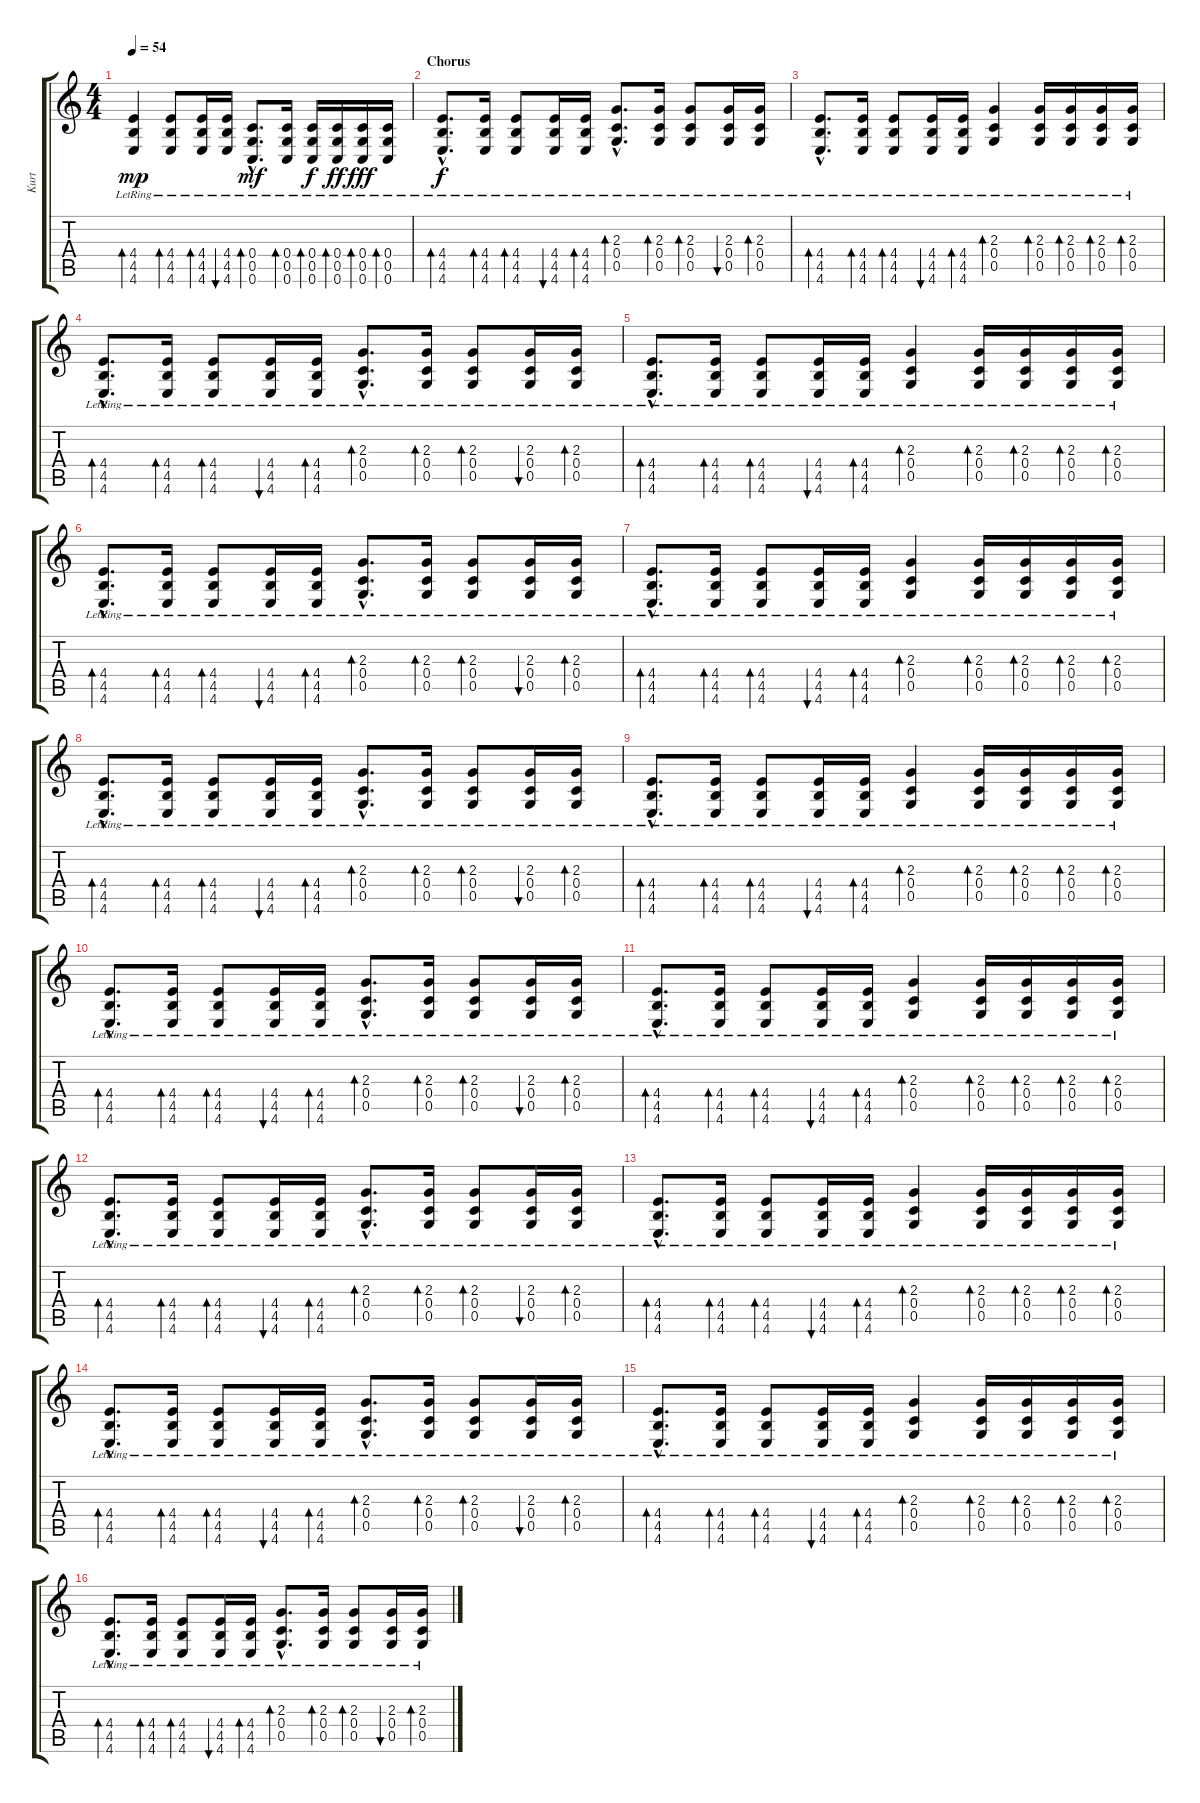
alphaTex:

\track ("Kurt" "Kurt") {instrument acousticguitarsteel}
\staff {score tabs}
\tuning (D4 A3 F3 C3 G2 C2) {hide}
\ts (4 4)
\tempo 54
\clef g2
\ks c
(4.4{lr} 4.5{lr} 4.6{lr}).4{bd 30 dy mp} (4.4{lr} 4.5{lr} 4.6{lr}).8{bd 30} (4.4{lr} 4.5{lr} 4.6{lr}).16{bd 30} (4.4{lr} 4.5{lr} 4.6{lr}).16{bu 30} (0.4{hac lr} 0.5{hac lr} 0.6{hac lr}).8{d bd 30 dy mf} (0.4{lr} 0.5{lr} 0.6{lr}).16{bd 30} (0.4{lr} 0.5{lr} 0.6{lr}).16{bd 30 dy f} (0.4{lr} 0.5{lr} 0.6{lr}).16{bd 30 dy ff} (0.4{lr} 0.5{lr} 0.6{lr}).16{bd 60 dy fff} (0.4{lr} 0.5{lr} 0.6{lr}).16{bd 60} |
\section ("" "Chorus")
(4.4{hac lr} 4.5{hac lr} 4.6{hac lr}).8{d bd 120 dy f} (4.4{lr} 4.5{lr} 4.6{lr}).16{bd 30} (4.4{lr} 4.5{lr} 4.6{lr}).8{bd 30} (4.4{lr} 4.5{lr} 4.6{lr}).16{bu 30} (4.4{lr} 4.5{lr} 4.6{lr}).16{bd 30} (2.3{hac lr} 0.4{hac lr} 0.5{hac lr}).8{d bd 30} (2.3{lr} 0.4{lr} 0.5{lr}).16{bd 30} (2.3{lr} 0.4{lr} 0.5{lr}).8{bd 30} (2.3{lr} 0.4{lr} 0.5{lr}).16{bu 30} (2.3{lr} 0.4{lr} 0.5{lr}).16{bd 30} |
(4.4{hac lr} 4.5{hac lr} 4.6{hac lr}).8{d bd 30} (4.4{lr} 4.5{lr} 4.6{lr}).16{bd 30} (4.4{lr} 4.5{lr} 4.6{lr}).8{bd 30} (4.4{lr} 4.5{lr} 4.6{lr}).16{bu 30} (4.4{lr} 4.5{lr} 4.6{lr}).16{bd 30} (2.3{lr} 0.4{lr} 0.5{lr}).4{bd 30} (2.3{lr} 0.4{lr} 0.5{lr}).16{bd 30} (2.3{lr} 0.4{lr} 0.5{lr}).16{bd 30} (2.3{lr} 0.4{lr} 0.5{lr}).16{bd 30} (2.3{lr} 0.4{lr} 0.5{lr}).16{bd 30} |
(4.4{hac lr} 4.5{hac lr} 4.6{hac lr}).8{d bd 120} (4.4{lr} 4.5{lr} 4.6{lr}).16{bd 30} (4.4{lr} 4.5{lr} 4.6{lr}).8{bd 30} (4.4{lr} 4.5{lr} 4.6{lr}).16{bu 30} (4.4{lr} 4.5{lr} 4.6{lr}).16{bd 30} (2.3{hac lr} 0.4{hac lr} 0.5{hac lr}).8{d bd 30} (2.3{lr} 0.4{lr} 0.5{lr}).16{bd 30} (2.3{lr} 0.4{lr} 0.5{lr}).8{bd 30} (2.3{lr} 0.4{lr} 0.5{lr}).16{bu 30} (2.3{lr} 0.4{lr} 0.5{lr}).16{bd 30} |
(4.4{hac lr} 4.5{hac lr} 4.6{hac lr}).8{d bd 30} (4.4{lr} 4.5{lr} 4.6{lr}).16{bd 30} (4.4{lr} 4.5{lr} 4.6{lr}).8{bd 30} (4.4{lr} 4.5{lr} 4.6{lr}).16{bu 30} (4.4{lr} 4.5{lr} 4.6{lr}).16{bd 30} (2.3{lr} 0.4{lr} 0.5{lr}).4{bd 30} (2.3{lr} 0.4{lr} 0.5{lr}).16{bd 30} (2.3{lr} 0.4{lr} 0.5{lr}).16{bd 30} (2.3{lr} 0.4{lr} 0.5{lr}).16{bd 30} (2.3{lr} 0.4{lr} 0.5{lr}).16{bd 30} |
(4.4{hac lr} 4.5{hac lr} 4.6{hac lr}).8{d bd 120} (4.4{lr} 4.5{lr} 4.6{lr}).16{bd 30} (4.4{lr} 4.5{lr} 4.6{lr}).8{bd 30} (4.4{lr} 4.5{lr} 4.6{lr}).16{bu 30} (4.4{lr} 4.5{lr} 4.6{lr}).16{bd 30} (2.3{hac lr} 0.4{hac lr} 0.5{hac lr}).8{d bd 30} (2.3{lr} 0.4{lr} 0.5{lr}).16{bd 30} (2.3{lr} 0.4{lr} 0.5{lr}).8{bd 30} (2.3{lr} 0.4{lr} 0.5{lr}).16{bu 30} (2.3{lr} 0.4{lr} 0.5{lr}).16{bd 30} |
(4.4{hac lr} 4.5{hac lr} 4.6{hac lr}).8{d bd 30} (4.4{lr} 4.5{lr} 4.6{lr}).16{bd 30} (4.4{lr} 4.5{lr} 4.6{lr}).8{bd 30} (4.4{lr} 4.5{lr} 4.6{lr}).16{bu 30} (4.4{lr} 4.5{lr} 4.6{lr}).16{bd 30} (2.3{lr} 0.4{lr} 0.5{lr}).4{bd 30} (2.3{lr} 0.4{lr} 0.5{lr}).16{bd 30} (2.3{lr} 0.4{lr} 0.5{lr}).16{bd 30} (2.3{lr} 0.4{lr} 0.5{lr}).16{bd 30} (2.3{lr} 0.4{lr} 0.5{lr}).16{bd 30} |
(4.4{hac lr} 4.5{hac lr} 4.6{hac lr}).8{d bd 120} (4.4{lr} 4.5{lr} 4.6{lr}).16{bd 30} (4.4{lr} 4.5{lr} 4.6{lr}).8{bd 30} (4.4{lr} 4.5{lr} 4.6{lr}).16{bu 30} (4.4{lr} 4.5{lr} 4.6{lr}).16{bd 30} (2.3{hac lr} 0.4{hac lr} 0.5{hac lr}).8{d bd 30} (2.3{lr} 0.4{lr} 0.5{lr}).16{bd 30} (2.3{lr} 0.4{lr} 0.5{lr}).8{bd 30} (2.3{lr} 0.4{lr} 0.5{lr}).16{bu 30} (2.3{lr} 0.4{lr} 0.5{lr}).16{bd 30} |
(4.4{hac lr} 4.5{hac lr} 4.6{hac lr}).8{d bd 30} (4.4{lr} 4.5{lr} 4.6{lr}).16{bd 30} (4.4{lr} 4.5{lr} 4.6{lr}).8{bd 30} (4.4{lr} 4.5{lr} 4.6{lr}).16{bu 30} (4.4{lr} 4.5{lr} 4.6{lr}).16{bd 30} (2.3{lr} 0.4{lr} 0.5{lr}).4{bd 30} (2.3{lr} 0.4{lr} 0.5{lr}).16{bd 30} (2.3{lr} 0.4{lr} 0.5{lr}).16{bd 30} (2.3{lr} 0.4{lr} 0.5{lr}).16{bd 30} (2.3{lr} 0.4{lr} 0.5{lr}).16{bd 30} |
(4.4{hac lr} 4.5{hac lr} 4.6{hac lr}).8{d bd 120} (4.4{lr} 4.5{lr} 4.6{lr}).16{bd 30} (4.4{lr} 4.5{lr} 4.6{lr}).8{bd 30} (4.4{lr} 4.5{lr} 4.6{lr}).16{bu 30} (4.4{lr} 4.5{lr} 4.6{lr}).16{bd 30} (2.3{hac lr} 0.4{hac lr} 0.5{hac lr}).8{d bd 30} (2.3{lr} 0.4{lr} 0.5{lr}).16{bd 30} (2.3{lr} 0.4{lr} 0.5{lr}).8{bd 30} (2.3{lr} 0.4{lr} 0.5{lr}).16{bu 30} (2.3{lr} 0.4{lr} 0.5{lr}).16{bd 30} |
(4.4{hac lr} 4.5{hac lr} 4.6{hac lr}).8{d bd 30} (4.4{lr} 4.5{lr} 4.6{lr}).16{bd 30} (4.4{lr} 4.5{lr} 4.6{lr}).8{bd 30} (4.4{lr} 4.5{lr} 4.6{lr}).16{bu 30} (4.4{lr} 4.5{lr} 4.6{lr}).16{bd 30} (2.3{lr} 0.4{lr} 0.5{lr}).4{bd 30} (2.3{lr} 0.4{lr} 0.5{lr}).16{bd 30} (2.3{lr} 0.4{lr} 0.5{lr}).16{bd 30} (2.3{lr} 0.4{lr} 0.5{lr}).16{bd 30} (2.3{lr} 0.4{lr} 0.5{lr}).16{bd 30} |
(4.4{hac lr} 4.5{hac lr} 4.6{hac lr}).8{d bd 120} (4.4{lr} 4.5{lr} 4.6{lr}).16{bd 30} (4.4{lr} 4.5{lr} 4.6{lr}).8{bd 30} (4.4{lr} 4.5{lr} 4.6{lr}).16{bu 30} (4.4{lr} 4.5{lr} 4.6{lr}).16{bd 30} (2.3{hac lr} 0.4{hac lr} 0.5{hac lr}).8{d bd 30} (2.3{lr} 0.4{lr} 0.5{lr}).16{bd 30} (2.3{lr} 0.4{lr} 0.5{lr}).8{bd 30} (2.3{lr} 0.4{lr} 0.5{lr}).16{bu 30} (2.3{lr} 0.4{lr} 0.5{lr}).16{bd 30} |
(4.4{hac lr} 4.5{hac lr} 4.6{hac lr}).8{d bd 30} (4.4{lr} 4.5{lr} 4.6{lr}).16{bd 30} (4.4{lr} 4.5{lr} 4.6{lr}).8{bd 30} (4.4{lr} 4.5{lr} 4.6{lr}).16{bu 30} (4.4{lr} 4.5{lr} 4.6{lr}).16{bd 30} (2.3{lr} 0.4{lr} 0.5{lr}).4{bd 30} (2.3{lr} 0.4{lr} 0.5{lr}).16{bd 30} (2.3{lr} 0.4{lr} 0.5{lr}).16{bd 30} (2.3{lr} 0.4{lr} 0.5{lr}).16{bd 30} (2.3{lr} 0.4{lr} 0.5{lr}).16{bd 30} |
(4.4{hac lr} 4.5{hac lr} 4.6{hac lr}).8{d bd 120} (4.4{lr} 4.5{lr} 4.6{lr}).16{bd 30} (4.4{lr} 4.5{lr} 4.6{lr}).8{bd 30} (4.4{lr} 4.5{lr} 4.6{lr}).16{bu 30} (4.4{lr} 4.5{lr} 4.6{lr}).16{bd 30} (2.3{hac lr} 0.4{hac lr} 0.5{hac lr}).8{d bd 30} (2.3{lr} 0.4{lr} 0.5{lr}).16{bd 30} (2.3{lr} 0.4{lr} 0.5{lr}).8{bd 30} (2.3{lr} 0.4{lr} 0.5{lr}).16{bu 30} (2.3{lr} 0.4{lr} 0.5{lr}).16{bd 30} |
(4.4{hac lr} 4.5{hac lr} 4.6{hac lr}).8{d bd 30} (4.4{lr} 4.5{lr} 4.6{lr}).16{bd 30} (4.4{lr} 4.5{lr} 4.6{lr}).8{bd 30} (4.4{lr} 4.5{lr} 4.6{lr}).16{bu 30} (4.4{lr} 4.5{lr} 4.6{lr}).16{bd 30} (2.3{lr} 0.4{lr} 0.5{lr}).4{bd 30} (2.3{lr} 0.4{lr} 0.5{lr}).16{bd 30} (2.3{lr} 0.4{lr} 0.5{lr}).16{bd 30} (2.3{lr} 0.4{lr} 0.5{lr}).16{bd 30} (2.3{lr} 0.4{lr} 0.5{lr}).16{bd 30} |
(4.4{hac lr} 4.5{hac lr} 4.6{hac lr}).8{d bd 120} (4.4{lr} 4.5{lr} 4.6{lr}).16{bd 30} (4.4{lr} 4.5{lr} 4.6{lr}).8{bd 30} (4.4{lr} 4.5{lr} 4.6{lr}).16{bu 30} (4.4{lr} 4.5{lr} 4.6{lr}).16{bd 30} (2.3{hac lr} 0.4{hac lr} 0.5{hac lr}).8{d bd 30} (2.3{lr} 0.4{lr} 0.5{lr}).16{bd 30} (2.3{lr} 0.4{lr} 0.5{lr}).8{bd 30} (2.3{lr} 0.4{lr} 0.5{lr}).16{bu 30} (2.3{lr} 0.4{lr} 0.5{lr}).16{bd 30}
